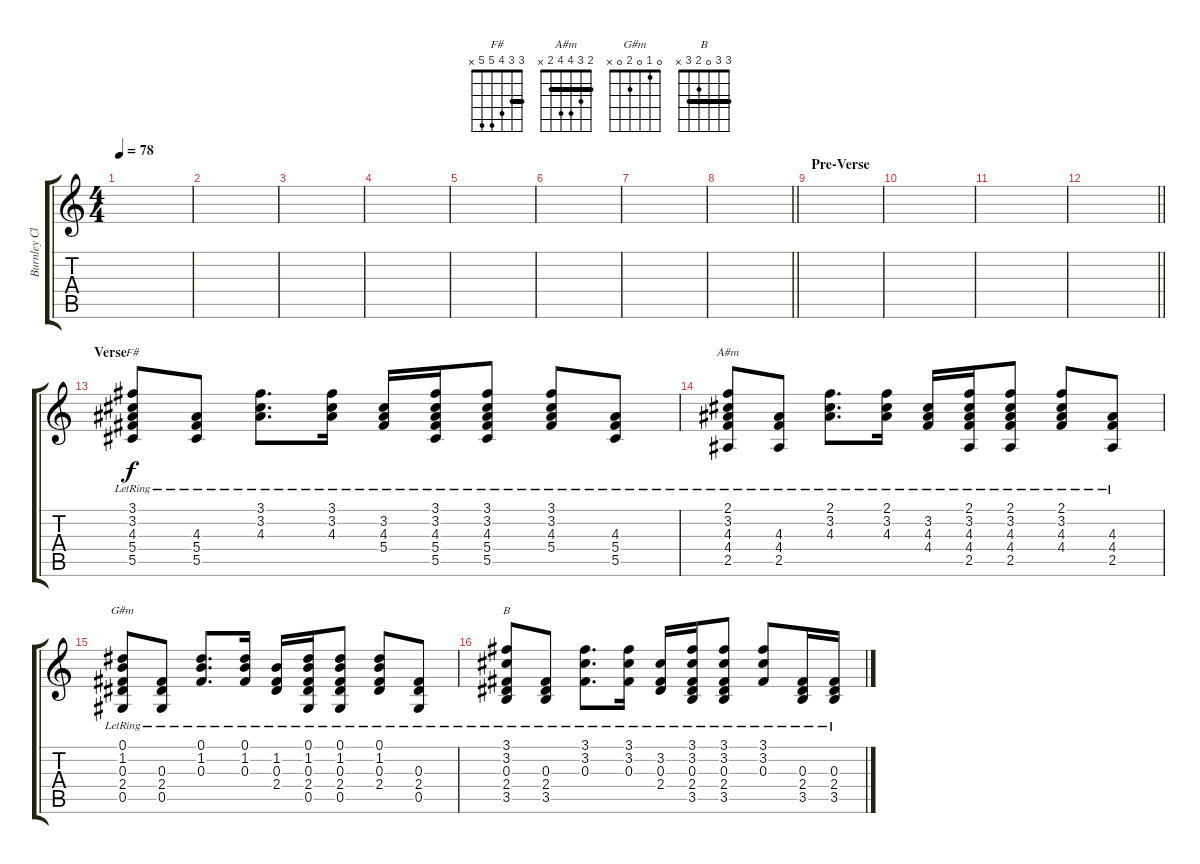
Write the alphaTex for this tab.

\track ("Burnley Clean" "Burnley Cl") {instrument acousticguitarsteel}
\staff {score tabs}
\tuning (Eb4 Bb3 Gb3 Db3 Ab2 Db2) {hide}
\chord ("F#" 3 3 4 5 5 x) {barre 3}
\chord ("A#m" 2 3 4 4 2 x) {barre 2}
\chord ("G#m" 0 1 0 2 0 x)
\chord ("B" 3 3 0 2 3 x) {barre 3}
\ts (4 4)
\tempo 78
\clef g2
\ks c
|
|
|
|
|
|
|
\barLineRight lightlight
|
\section ("" "Pre-Verse")
|
|
|
\barLineRight lightlight
|
\section ("" "Verse")
(3.1{lr} 3.2{lr} 4.3{lr} 5.4{lr} 5.5{lr}).8{ch "F#"} (4.3{lr} 5.4{lr} 5.5{lr}).8 (3.1{lr} 3.2{lr} 4.3{lr}).8{d} (3.1{lr} 3.2{lr} 4.3{lr}).16 (3.2{lr} 4.3{lr} 5.4{lr}).16 (3.1{lr} 3.2{lr} 4.3{lr} 5.4{lr} 5.5{lr}).16 (3.1{lr} 3.2{lr} 4.3{lr} 5.4{lr} 5.5{lr}).8 (3.1{lr} 3.2{lr} 4.3{lr} 5.4{lr}).8 (4.3{lr} 5.4{lr} 5.5{lr}).8 |
(2.1{lr} 3.2{lr} 4.3{lr} 4.4{lr} 2.5{lr}).8{ch "A#m"} (4.3{lr} 4.4{lr} 2.5{lr}).8 (2.1{lr} 3.2{lr} 4.3{lr}).8{d} (2.1{lr} 3.2{lr} 4.3{lr}).16 (3.2{lr} 4.3{lr} 4.4{lr}).16 (2.1{lr} 3.2{lr} 4.3{lr} 4.4{lr} 2.5{lr}).16 (2.1{lr} 3.2{lr} 4.3{lr} 4.4{lr} 2.5{lr}).8 (2.1{lr} 3.2{lr} 4.3{lr} 4.4{lr}).8 (4.3{lr} 4.4{lr} 2.5{lr}).8 |
(0.1{lr} 1.2{lr} 0.3{lr} 2.4{lr} 0.5{lr}).8{ch "G#m"} (0.3{lr} 2.4{lr} 0.5{lr}).8 (0.1{lr} 1.2{lr} 0.3{lr}).8{d} (0.1{lr} 1.2{lr} 0.3{lr}).16 (1.2{lr} 0.3{lr} 2.4{lr}).16 (0.1{lr} 1.2{lr} 0.3{lr} 2.4{lr} 0.5{lr}).16 (0.1{lr} 1.2{lr} 0.3{lr} 2.4{lr} 0.5{lr}).8 (0.1{lr} 1.2{lr} 0.3{lr} 2.4{lr}).8 (0.3{lr} 2.4{lr} 0.5{lr}).8 |
(3.1{lr} 3.2{lr} 0.3{lr} 2.4{lr} 3.5{lr}).8{ch "B"} (0.3{lr} 2.4{lr} 3.5{lr}).8 (3.1{lr} 3.2{lr} 0.3{lr}).8{d} (3.1{lr} 3.2{lr} 0.3{lr}).16 (3.2{lr} 0.3{lr} 2.4{lr}).16 (3.1{lr} 3.2{lr} 0.3{lr} 2.4{lr} 3.5{lr}).16 (3.1{lr} 3.2{lr} 0.3{lr} 2.4{lr} 3.5{lr}).8 (3.1{lr} 3.2{lr} 0.3{lr}).8 (0.3{lr} 2.4{lr} 3.5{lr}).16 (0.3{lr} 2.4{lr} 3.5{lr}).16
